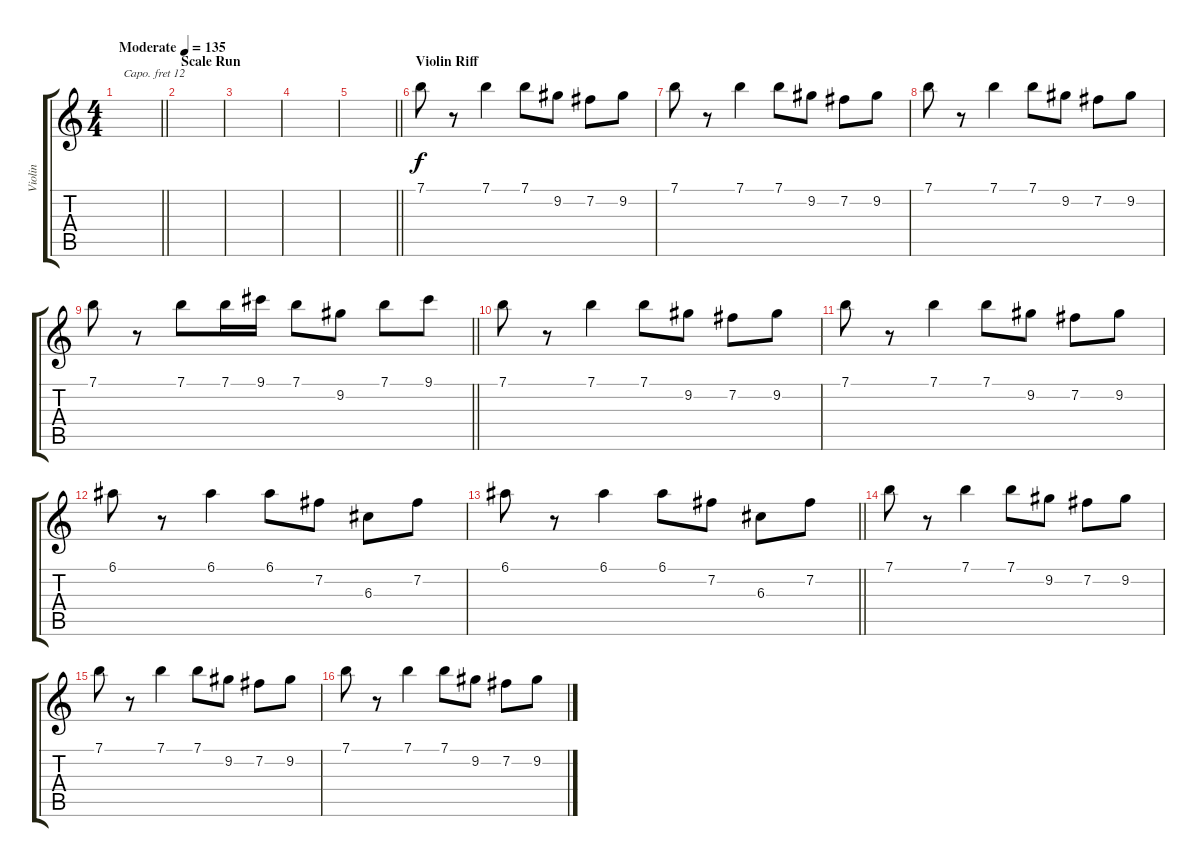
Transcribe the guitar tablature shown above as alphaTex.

\track ("Violin" "Violin") {instrument violin}
\staff {score tabs}
\capo 12
\tuning (E4 B3 G3 D3 A2 E2) {hide}
\ts (4 4)
\tempo (135 "Moderate")
\clef g2
\barLineRight lightlight
\ks c
|
\section ("" "Scale Run")
|
|
|
\barLineRight lightlight
|
\section ("" "Violin Riff")
7.1.8 r.8 7.1.4 7.1.8 9.2.8 7.2.8 9.2.8 |
7.1.8 r.8 7.1.4 7.1.8 9.2.8 7.2.8 9.2.8 |
7.1.8 r.8 7.1.4 7.1.8 9.2.8 7.2.8 9.2.8 |
\barLineRight lightlight
7.1.8 r.8 7.1.8 7.1.16 9.1.16 7.1.8 9.2.8 7.1.8 9.1.8 |
7.1.8 r.8 7.1.4 7.1.8 9.2.8 7.2.8 9.2.8 |
7.1.8 r.8 7.1.4 7.1.8 9.2.8 7.2.8 9.2.8 |
6.1.8 r.8 6.1.4 6.1.8 7.2.8 6.3.8 7.2.8 |
\barLineRight lightlight
6.1.8 r.8 6.1.4 6.1.8 7.2.8 6.3.8 7.2.8 |
7.1.8 r.8 7.1.4 7.1.8 9.2.8 7.2.8 9.2.8 |
7.1.8 r.8 7.1.4 7.1.8 9.2.8 7.2.8 9.2.8 |
7.1.8 r.8 7.1.4 7.1.8 9.2.8 7.2.8 9.2.8
